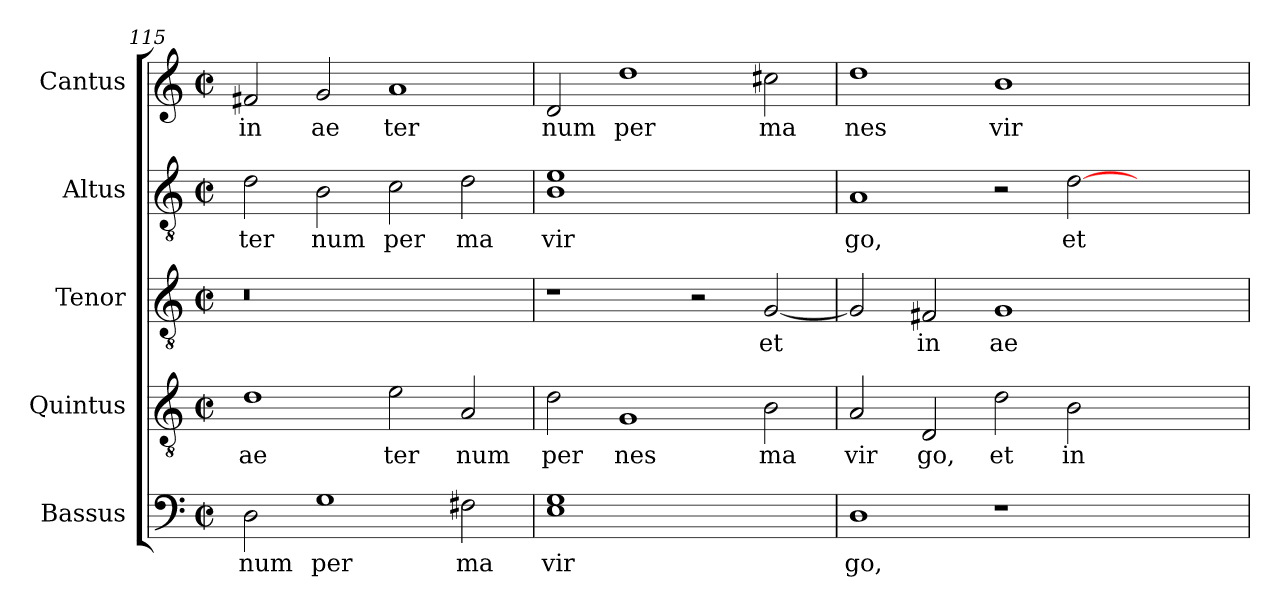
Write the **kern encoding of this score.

**kern	**text	**kern	**text	**kern	**text	**kern	**text	**kern	**text
*part5	*part5	*part4	*part4	*part3	*part3	*part2	*part2	*part1	*part1
*staff5	*staff5	*staff4	*staff4	*staff3	*staff3	*staff2	*staff2	*staff1	*staff1
*I"Bassus	*	*I"Quintus	*	*I"Tenor	*	*I"Altus	*	*I"Cantus	*
*clefF4	*	*clefGv2	*	*clefGv2	*	*clefGv2	*	*clefG2	*
*M2/2	*	*M2/2	*	*M2/2	*	*M2/2	*	*M2/2	*
*met(c|)	*	*met(c|)	*	*met(c|)	*	*met(c|)	*	*met(c|)	*
=115	=115	=115	=115	=115	=115	=115	=115	=115	=115
!	!LO:LY:b:cj	!	!LO:LY:b:cj	!	!	!	!LO:LY:b:cj	!	!LO:LY:b:cj
2D\	num	1d	ae	0r	.	2d\	ter	2f#X/	in
!	!LO:LY:b:cj	!	!	!	!	!	!LO:LY:b:cj	!	!LO:LY:b:cj
1G	per	.	.	.	.	2B\	num	2g/	ae
!	!	!	!LO:LY:b:cj	!	!	!	!LO:LY:b:cj	!	!LO:LY:b:cj
.	.	2e\	ter	.	.	2c\	per	1a	ter
!	!LO:LY:b:cj	!	!LO:LY:b:cj	!	!	!	!LO:LY:b:cj	!	!
2F#X\	ma	2A/	num	.	.	2d\	ma	.	.
=116	=116	=116	=116	=116	=116	=116	=116	=116	=116
!	!LO:LY:b:cj	!	!LO:LY:b:cj	!	!	!	!LO:LY:b:cj	!	!LO:LY:b:cj
1G 1E	vir	2d\	per	1r	.	1B 1e	vir	2d/	num
!	!	!	!LO:LY:b:cj	!	!	!	!	!	!LO:LY:b:cj
.	.	1G	nes	.	.	.	.	1dd	per
1ryy	.	.	.	2r	.	1ryy	.	.	.
!	!	!	!LO:LY:b:cj	!	!LO:LY:b:cj	!	!	!	!LO:LY:b:cj
.	.	2B\	ma	[<2G/	et	.	.	2cc#\	ma
=117	=117	=117	=117	=117	=117	=117	=117	=117	=117
!	!LO:LY:b:cj	!	!LO:LY:b:cj	!	!	!	!LO:LY:b:cj	!	!LO:LY:b:cj
1D	go,	2A/	vir	2G/]	.	1A	go,	1dd	nes
!	!	!	!LO:LY:b:cj	!	!LO:LY:b:cj	!	!	!	!
.	.	2D/	go,	2F#X/	in	.	.	.	.
!LO:N:vis=1	!	!	!LO:LY:b:cj	!	!LO:LY:b:cj	!	!	!	!LO:LY:b:cj
0r	.	2d\	et	1G	ae-	2r	.	1b	vir
!	!	!	!LO:LY:b:cj	!	!	!	!LO:LY:b:cj	!	!
.	.	2B\	in	.	.	[>2d\	et	.	.
.	.	1ryy	.	1ryy	.	1ryy	.	1ryy	.
=	=	=	=	=	=	=	=	=	=
*-	*-	*-	*-	*-	*-	*-	*-	*-	*-
